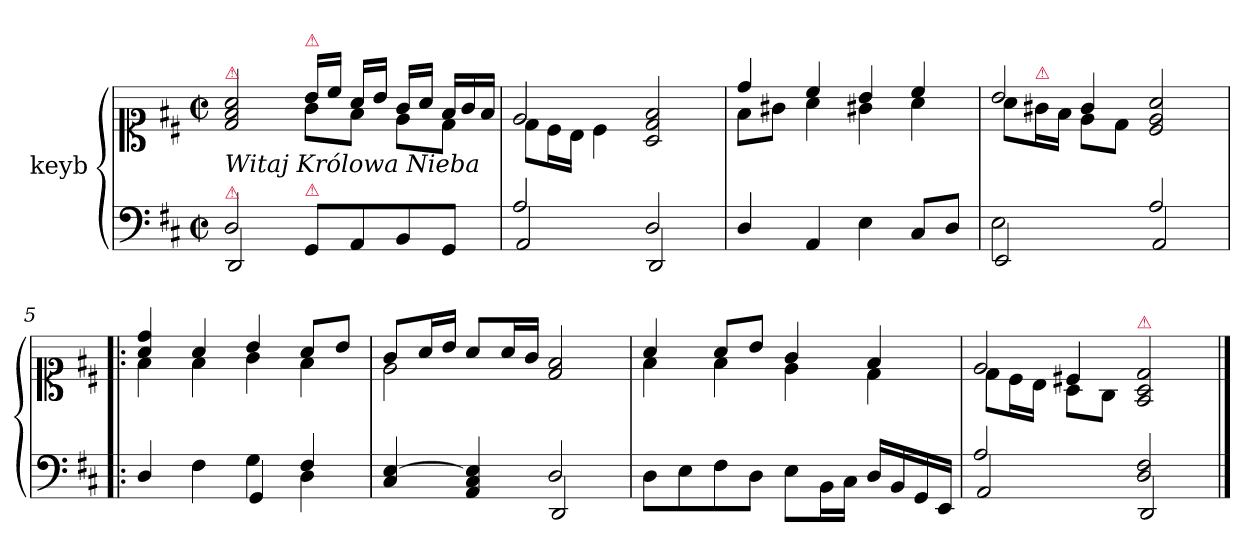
**kern	**kern
*part1	*part1
*staff2	*staff1
*I"keyb	*
*clefF4	*clefC1
*k[f#c#]	*k[f#c#]
*D:	*D:
*M2/2	*M2/2
*met(c|)	*met(c|)
=1	=1
*^	*^
!	!	!LO:TX:a:color=crimson:t=⚠	!
!	!	!LO:TX:b:i:t=Witaj Królowa Nieba	!
!LO:TX:a:color=crimson:t=⚠	!	!	!
2D/	2DD/	2d/ 2f#/ 2a/	2ryy
!	!	!LO:TX:a:color=crimson:t=⚠	!
!LO:TX:a:color=crimson:t=⚠	!	!	!
8GG/L	2ryy	16b/LL	8g\L
.	.	16cc#/JJ	.
8AA/	.	16a/LL	8f#\J
.	.	16b/JJ	.
8BB/	.	16g/LL	8e\L
.	.	16a/JJ	.
*	*	*Xtuplet	*
8GG/J	.	24f#/LL	8d\J
.	.	24g/	.
.	.	24f#/JJ	.
=2	=2	=2	=2
2A/	2AA/	2e/	8d\L
.	.	.	16c#\L
.	.	.	16B\JJ
.	.	.	4c#\
2D/	2DD/	2A/ 2d/ 2f#/	2ryy
*v	*v	*	*
=3	=3	=3
4D/	4dd/	8f#\L
.	.	8g#X\J
4AA/	4cc#/	4a\
4E\	4b/	4g#X\
8C#/L	4cc#/	4a\
8D/J	.	.
=4	=4	=4
*^	*	*^
2E\	2EE/	2b/	8a\L	4ryy
!	!	!	!LO:TX:a:color=crimson:t=⚠	!
.	.	.	16g#X\L	.
.	.	.	16f#\JJ	.
.	.	.	4g#/	8e\L
.	.	.	.	8d\J
2A/	2AA/	2c#/ 2e/ 2a/	2ryy	2ryy
*	*	*	*v	*v
=5!|:	=5!|:	=5!|:	=5!|:
4D/	2ryy	4a/ 4dd/	4f#\
4F#\	.	4a/	4f#\
4G\	4GG/	4b/	4g\
4F#/	4D\	8a/L	4f#\
.	.	8b/J	.
=6	=6	=6	=6
4C#/ [4E/	4ryy	8g/L	2e\
.	.	16a/L	.
.	.	16b/JJ	.
4AA/ 4C#/ 4E]/	4ryy	8a/L	.
.	.	16a/L	.
.	.	16g/JJ	.
2D/	2DD/	2d/ 2f#/	2ryy
*v	*v	*	*
=7	=7	=7
8D\L	4a/	4f#\
8E\	.	.
8F#\	8a/L	4f#\
8D\J	8b/J	.
8E\L	4g/	4e\
16BB\L	.	.
16C#\JJ	.	.
16D/LL	4f#/	4d\
16BB/	.	.
16GG/	.	.
16EE/JJ	.	.
=8	=8	=8
*^	*	*^
2A/	2AA/	2e/	8d\L	4ryy
.	.	.	16c#\L	.
.	.	.	16B\JJ	.
.	.	.	4c#X/	8A\L
.	.	.	.	8G\J
!	!	!LO:TX:a:color=crimson:t=⚠	!	!
2D/ 2F#/	2DD/	2F#/ 2A/ 2d/	2ryy	2ryy
*v	*v	*	*	*
*	*v	*v	*v
==	==
*-	*-
